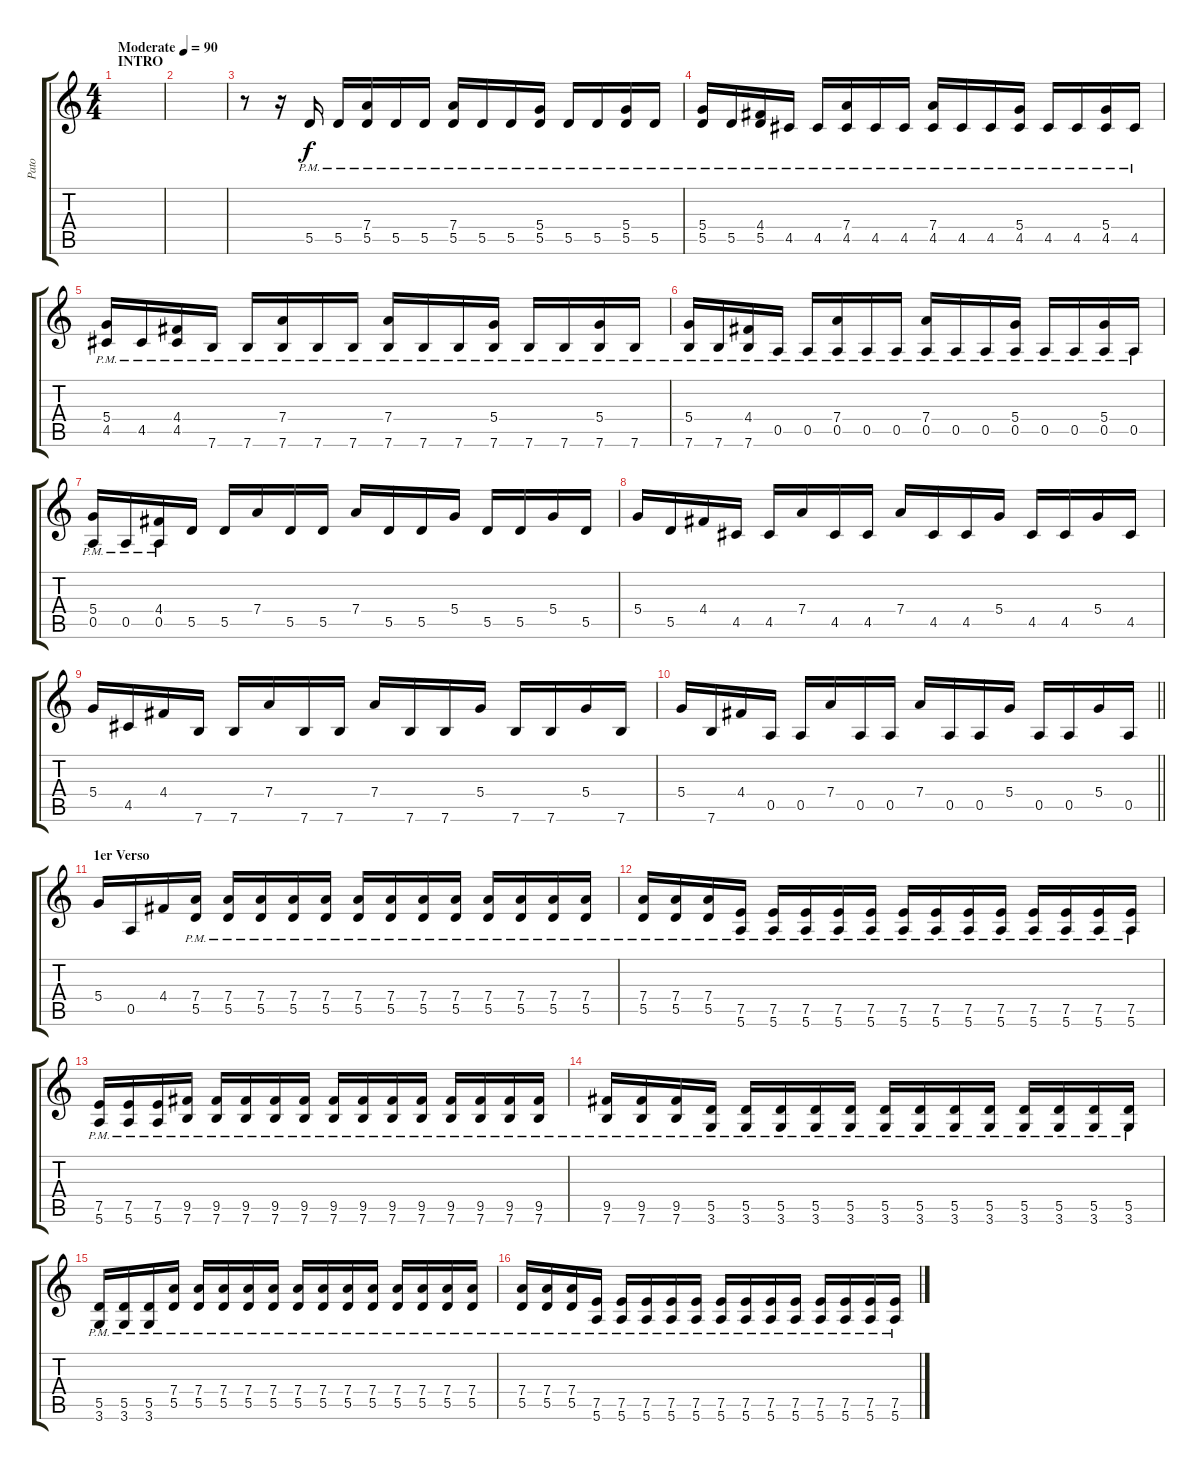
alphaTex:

\track ("Pato" "Pato") {instrument distortionguitar}
\staff {score tabs}
\tuning (E4 B3 G3 D3 A2 E2) {hide}
\ts (4 4)
\section ("" "INTRO")
\tempo (90 "Moderate")
\clef g2
\ks c
|
|
r.8 r.16 5.5{pm}.16 5.5{pm}.16 (7.4 5.5{pm}).16 5.5{pm}.16 5.5{pm}.16 (7.4 5.5{pm}).16 5.5{pm}.16 5.5{pm}.16 (5.4 5.5{pm}).16 5.5{pm}.16 5.5{pm}.16 (5.4 5.5{pm}).16 5.5{pm}.16 |
(5.4 5.5{pm}).16 5.5{pm}.16 (4.4 5.5{pm}).16 4.5{pm}.16 4.5{pm}.16 (7.4 4.5{pm}).16 4.5{pm}.16 4.5{pm}.16 (7.4 4.5{pm}).16 4.5{pm}.16 4.5{pm}.16 (5.4 4.5{pm}).16 4.5{pm}.16 4.5{pm}.16 (5.4 4.5{pm}).16 4.5{pm}.16 |
(5.4 4.5{pm}).16 4.5{pm}.16 (4.4 4.5{pm}).16 7.6{pm}.16 7.6{pm}.16 (7.4 7.6{pm}).16 7.6{pm}.16 7.6{pm}.16 (7.4 7.6{pm}).16 7.6{pm}.16 7.6{pm}.16 (5.4 7.6{pm}).16 7.6{pm}.16 7.6{pm}.16 (5.4 7.6{pm}).16 7.6{pm}.16 |
(5.4 7.6{pm}).16 7.6{pm}.16 (4.4 7.6{pm}).16 0.5{pm}.16 0.5{pm}.16 (7.4 0.5{pm}).16 0.5{pm}.16 0.5{pm}.16 (7.4 0.5{pm}).16 0.5{pm}.16 0.5{pm}.16 (5.4 0.5{pm}).16 0.5{pm}.16 0.5{pm}.16 (5.4 0.5{pm}).16 0.5{pm}.16 |
(5.4 0.5{pm}).16 0.5{pm}.16 (4.4 0.5{pm}).16 5.5.16 5.5.16 7.4.16 5.5.16 5.5.16 7.4.16 5.5.16 5.5.16 5.4.16 5.5.16 5.5.16 5.4.16 5.5.16 |
5.4.16 5.5.16 4.4.16 4.5.16 4.5.16 7.4.16 4.5.16 4.5.16 7.4.16 4.5.16 4.5.16 5.4.16 4.5.16 4.5.16 5.4.16 4.5.16 |
5.4.16 4.5.16 4.4.16 7.6.16 7.6.16 7.4.16 7.6.16 7.6.16 7.4.16 7.6.16 7.6.16 5.4.16 7.6.16 7.6.16 5.4.16 7.6.16 |
\barLineRight lightlight
5.4.16 7.6.16 4.4.16 0.5.16 0.5.16 7.4.16 0.5.16 0.5.16 7.4.16 0.5.16 0.5.16 5.4.16 0.5.16 0.5.16 5.4.16 0.5.16 |
\section ("" "1er Verso")
5.4.16 0.5.16 4.4.16 (7.4{pm} 5.5{pm}).16 (7.4{pm} 5.5{pm}).16 (7.4{pm} 5.5{pm}).16 (7.4{pm} 5.5{pm}).16 (7.4{pm} 5.5{pm}).16 (7.4{pm} 5.5{pm}).16 (7.4{pm} 5.5{pm}).16 (7.4{pm} 5.5{pm}).16 (7.4{pm} 5.5{pm}).16 (7.4{pm} 5.5{pm}).16 (7.4{pm} 5.5{pm}).16 (7.4{pm} 5.5{pm}).16 (7.4{pm} 5.5{pm}).16 |
(7.4{pm} 5.5{pm}).16 (7.4{pm} 5.5{pm}).16 (7.4{pm} 5.5{pm}).16 (7.5{pm} 5.6{pm}).16 (7.5{pm} 5.6{pm}).16 (7.5{pm} 5.6{pm}).16 (7.5{pm} 5.6{pm}).16 (7.5{pm} 5.6{pm}).16 (7.5{pm} 5.6{pm}).16 (7.5{pm} 5.6{pm}).16 (7.5{pm} 5.6{pm}).16 (7.5{pm} 5.6{pm}).16 (7.5{pm} 5.6{pm}).16 (7.5{pm} 5.6{pm}).16 (7.5{pm} 5.6{pm}).16 (7.5{pm} 5.6{pm}).16 |
(7.5{pm} 5.6{pm}).16 (7.5{pm} 5.6{pm}).16 (7.5{pm} 5.6{pm}).16 (9.5{pm} 7.6{pm}).16 (9.5{pm} 7.6{pm}).16 (9.5{pm} 7.6{pm}).16 (9.5{pm} 7.6{pm}).16 (9.5{pm} 7.6{pm}).16 (9.5{pm} 7.6{pm}).16 (9.5{pm} 7.6{pm}).16 (9.5{pm} 7.6{pm}).16 (9.5{pm} 7.6{pm}).16 (9.5{pm} 7.6{pm}).16 (9.5{pm} 7.6{pm}).16 (9.5{pm} 7.6{pm}).16 (9.5{pm} 7.6{pm}).16 |
(9.5{pm} 7.6{pm}).16 (9.5{pm} 7.6{pm}).16 (9.5{pm} 7.6{pm}).16 (5.5{pm} 3.6{pm}).16 (5.5{pm} 3.6{pm}).16 (5.5{pm} 3.6{pm}).16 (5.5{pm} 3.6{pm}).16 (5.5{pm} 3.6{pm}).16 (5.5{pm} 3.6{pm}).16 (5.5{pm} 3.6{pm}).16 (5.5{pm} 3.6{pm}).16 (5.5{pm} 3.6{pm}).16 (5.5{pm} 3.6{pm}).16 (5.5{pm} 3.6{pm}).16 (5.5{pm} 3.6{pm}).16 (5.5{pm} 3.6{pm}).16 |
(5.5{pm} 3.6{pm}).16 (5.5{pm} 3.6{pm}).16 (5.5{pm} 3.6{pm}).16 (7.4{pm} 5.5{pm}).16 (7.4{pm} 5.5{pm}).16 (7.4{pm} 5.5{pm}).16 (7.4{pm} 5.5{pm}).16 (7.4{pm} 5.5{pm}).16 (7.4{pm} 5.5{pm}).16 (7.4{pm} 5.5{pm}).16 (7.4{pm} 5.5{pm}).16 (7.4{pm} 5.5{pm}).16 (7.4{pm} 5.5{pm}).16 (7.4{pm} 5.5{pm}).16 (7.4{pm} 5.5{pm}).16 (7.4{pm} 5.5{pm}).16 |
(7.4{pm} 5.5{pm}).16 (7.4{pm} 5.5{pm}).16 (7.4{pm} 5.5{pm}).16 (7.5{pm} 5.6{pm}).16 (7.5{pm} 5.6{pm}).16 (7.5{pm} 5.6{pm}).16 (7.5{pm} 5.6{pm}).16 (7.5{pm} 5.6{pm}).16 (7.5{pm} 5.6{pm}).16 (7.5{pm} 5.6{pm}).16 (7.5{pm} 5.6{pm}).16 (7.5{pm} 5.6{pm}).16 (7.5{pm} 5.6{pm}).16 (7.5{pm} 5.6{pm}).16 (7.5{pm} 5.6{pm}).16 (7.5{pm} 5.6{pm}).16
